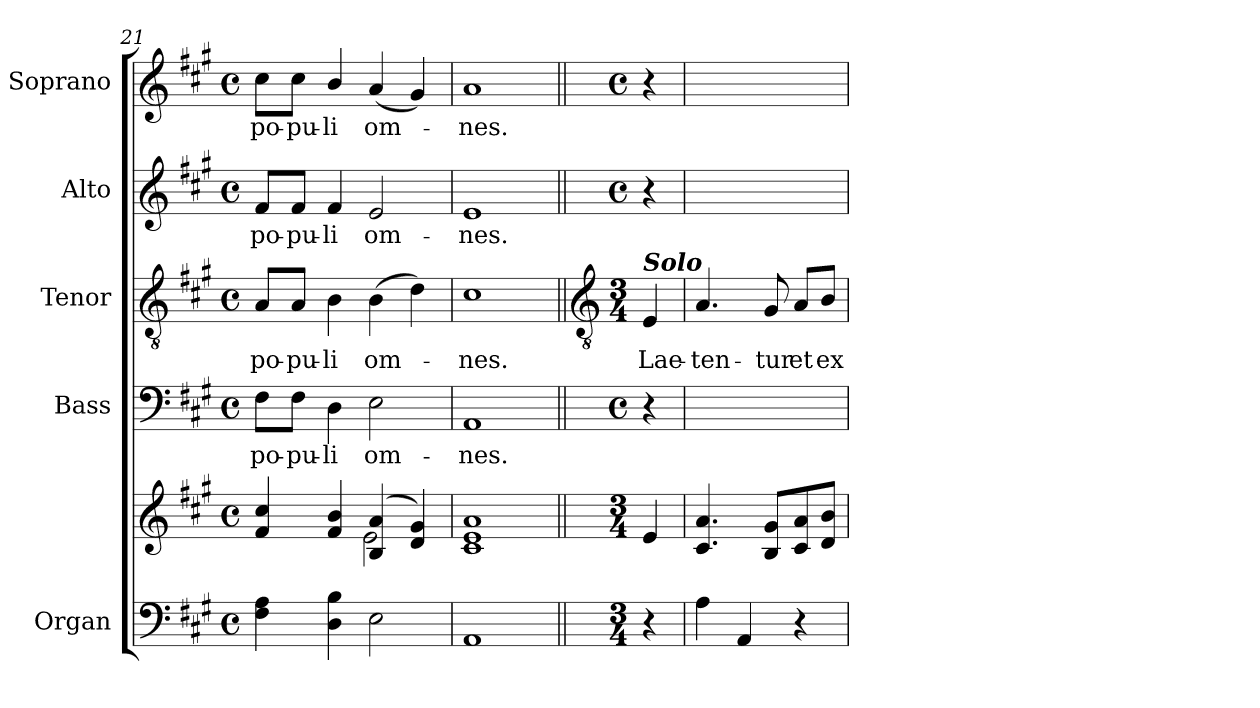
**kern	**kern	**kern	**text	**kern	**text	**kern	**text	**kern	**text
*part5	*part5	*part4	*part4	*part3	*part3	*part2	*part2	*part1	*part1
*staff6	*staff5	*staff4	*staff4	*staff3	*staff3	*staff2	*staff2	*staff1	*staff1
*I"Organ	*	*I"Bass	*	*I"Tenor	*	*I"Alto	*	*I"Soprano	*
*	*	*I'B	*	*I'T	*	*I'A	*	*I'S	*
*clefF4	*clefG2	*clefF4	*	*clefGv2	*	*clefG2	*	*clefG2	*
*k[f#c#g#]	*k[f#c#g#]	*k[f#c#g#]	*	*k[f#c#g#]	*	*k[f#c#g#]	*	*k[f#c#g#]	*
*A:	*A:	*A:	*	*A:	*	*A:	*	*A:	*
*M4/4	*M4/4	*M4/4	*	*M4/4	*	*M4/4	*	*M4/4	*
*met(c)	*met(c)	*met(c)	*	*met(c)	*	*met(c)	*	*met(c)	*
=21	=21	=21	=21	=21	=21	=21	=21	=21	=21
*	*^	*	*	*	*	*	*	*	*
!	!	!	!	!LO:LY:b	!	!LO:LY:b	!	!LO:LY:b	!	!LO:LY:b
4F# 4A	4f# 4cc#	2ryy	8F#\L	po-	8A/L	po-	8f#/L	po-	8cc#\L	po-
!	!	!	!	!LO:LY:b	!	!LO:LY:b	!	!LO:LY:b	!	!LO:LY:b
.	.	.	8F#\J	-pu-	8A/J	-pu-	8f#/J	-pu-	8cc#\J	-pu-
!	!	!	!	!LO:LY:b	!	!LO:LY:b	!	!LO:LY:b	!	!LO:LY:b
4D 4B	4f# 4b	.	4D	-li	4B	-li	4f#	-li	4b/	-li
!	!	!	!	!LO:LY:b	!	!LO:LY:b	!	!LO:LY:b	!	!LO:LY:b
2E	(<4B 4a	2e\	2E	om-	(>4B	om-	2e	om-	(<4a	om-
.	4d 4g#)	.	.	.	4d)	.	.	.	4g#)	.
=22	=22	=22	=22	=22	=22	=22	=22	=22	=22	=22
!	!	!	!	!LO:LY:b	!	!LO:LY:b	!	!LO:LY:b	!	!LO:LY:b
1AA	1c# 1e 1a	1ryy	1AA	-nes.	1c#	nes.	1e	-nes.	1a	nes.
!!LO:LB:g=z
=23||	=23||	=23||	=23||	=23||	=23||	=23||	=23||	=23||	=23||	=23||
*	*	*	*	*	*clefGv2	*	*	*	*	*
*M3/4	*M3/4	*	*M4/4	*	*M3/4	*	*M4/4	*	*M4/4	*
*	*	*	*met(c)	*	*	*	*met(c)	*	*met(c)	*
!	!	!	!	!	!LO:TX:a:Bi:t=Solo	!	!	!	!	!
!	!	!	!	!	!	!LO:LY:b	!	!	!	!
4r	4e	4ryy	4r	.	4E	Lae-	4r	.	4r	.
=24	=24	=24	=24	=24	=24	=24	=24	=24	=24	=24
!	!	!	!	!	!	!LO:LY:b	!	!	!	!
4A	4.c# 4.a	2.ryy	2.r	.	4.A	-ten-	2.r	.	2.r	.
4AA	.	.	.	.	.	.	.	.	.	.
!	!	!	!	!	!	!LO:LY:b	!	!	!	!
.	8B 8g#L	.	.	.	8G#	-tur	.	.	.	.
!	!	!	!	!	!	!LO:LY:b	!	!	!	!
4r	8c# 8a	.	.	.	8A/L	et	.	.	.	.
!	!	!	!	!	!	!LO:LY:b	!	!	!	!
.	8d 8bJ	.	.	.	8B/J	ex-	.	.	.	.
*	*v	*v	*	*	*	*	*	*	*	*
=	=	=	=	=	=	=	=	=	=
*-	*-	*-	*-	*-	*-	*-	*-	*-	*-
